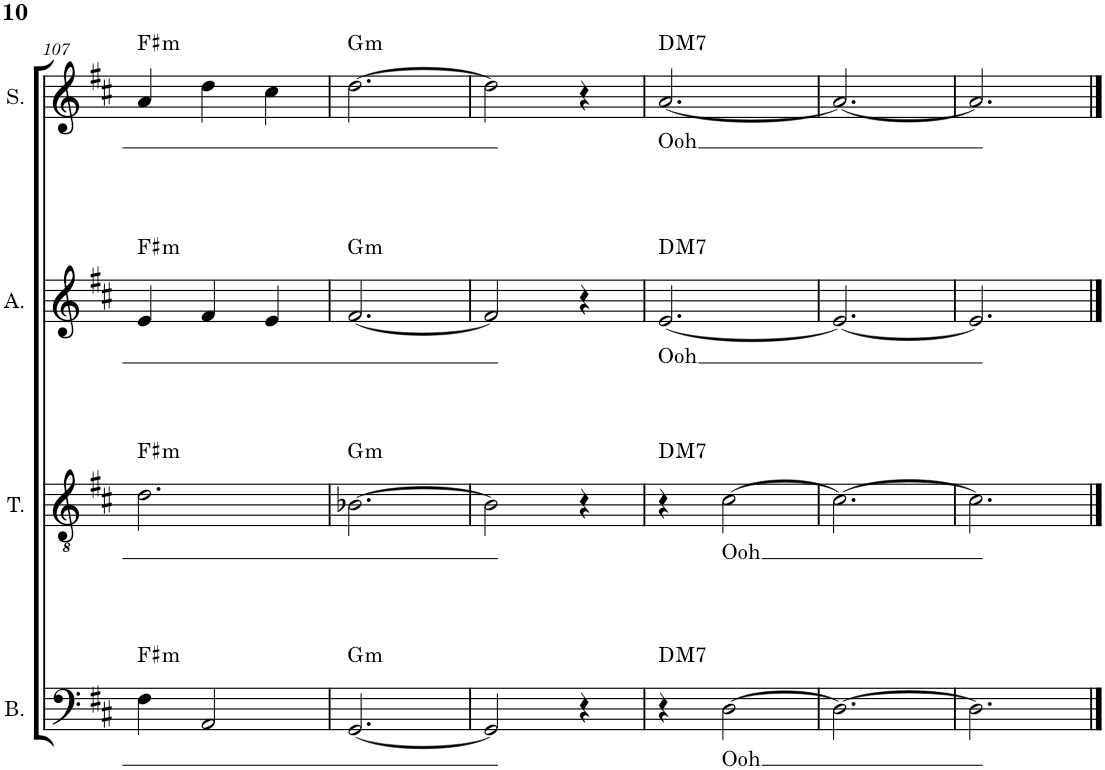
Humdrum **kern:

**kern	**text	**harte	**kern	**text	**harte	**kern	**text	**harte	**kern	**text	**harte
*part4	*part4	*part4	*part3	*part3	*part3	*part2	*part2	*part2	*part1	*part1	*part1
*staff4	*staff4	*	*staff3	*staff3	*	*staff2	*staff2	*	*staff1	*staff1	*
*I"Bass	*	*	*I"Tenor	*	*	*I"Alto	*	*	*I"Soprano	*	*
*I'B.	*	*	*I'T.	*	*	*I'A.	*	*	*I'S.	*	*
!!LO:PB:g=z
*clefF4	*	*	*clefGv2	*	*	*clefG2	*	*	*clefG2	*	*
*k[f#c#]	*	*	*k[f#c#]	*	*	*k[f#c#]	*	*	*k[f#c#]	*	*
*M3/4	*	*	*M3/4	*	*	*M3/4	*	*	*M3/4	*	*
=107	=107	=107	=107	=107	=107	=107	=107	=107	=107	=107	=107
!	!	!LO:H:kt=m	!	!	!LO:H:kt=m	!	!	!LO:H:kt=m	!	!	!LO:H:kt=m
4F#\	.	F#:min	2.d\	.	F#:min	4e/	.	F#:min	4a/	.	F#:min
2AA/	.	.	.	.	.	4f#/	.	.	4dd\	.	.
.	.	.	.	.	.	4e/	.	.	4cc#\	.	.
=108	=108	=108	=108	=108	=108	=108	=108	=108	=108	=108	=108
!	!	!LO:H:kt=m	!	!	!LO:H:kt=m	!	!	!LO:H:kt=m	!	!	!LO:H:kt=m
[2.GG/	.	G:min	[2.B-X\	.	G:min	[2.f#/	.	G:min	[2.dd\	.	G:min
=109	=109	=109	=109	=109	=109	=109	=109	=109	=109	=109	=109
2GG/]	.	.	2B-\]	.	.	2f#/]	.	.	2dd\]	.	.
4r	.	.	4r	.	.	4r	.	.	4r	.	.
=110	=110	=110	=110	=110	=110	=110	=110	=110	=110	=110	=110
!	!	!LO:H:kt=M7	!	!	!LO:H:kt=M7	!	!LO:LY:b	!LO:H:kt=M7	!	!LO:LY:b	!LO:H:kt=M7
4r	.	D:maj7	4r	.	D:maj7	[2.e/	Ooh	D:maj7	[2.a/	Ooh	D:maj7
!	!LO:LY:b	!	!	!LO:LY:b	!	!	!	!	!	!	!
[2D\	Ooh	.	[2c#\	Ooh	.	.	.	.	.	.	.
=111	=111	=111	=111	=111	=111	=111	=111	=111	=111	=111	=111
2.D\_	.	.	2.c#\_	.	.	2.e/_	.	.	2.a/_	.	.
=112	=112	=112	=112	=112	=112	=112	=112	=112	=112	=112	=112
2.D\]	.	.	2.c#\]	.	.	2.e/]	.	.	2.a/]	.	.
==	==	==	==	==	==	==	==	==	==	==	==
*-	*-	*-	*-	*-	*-	*-	*-	*-	*-	*-	*-
